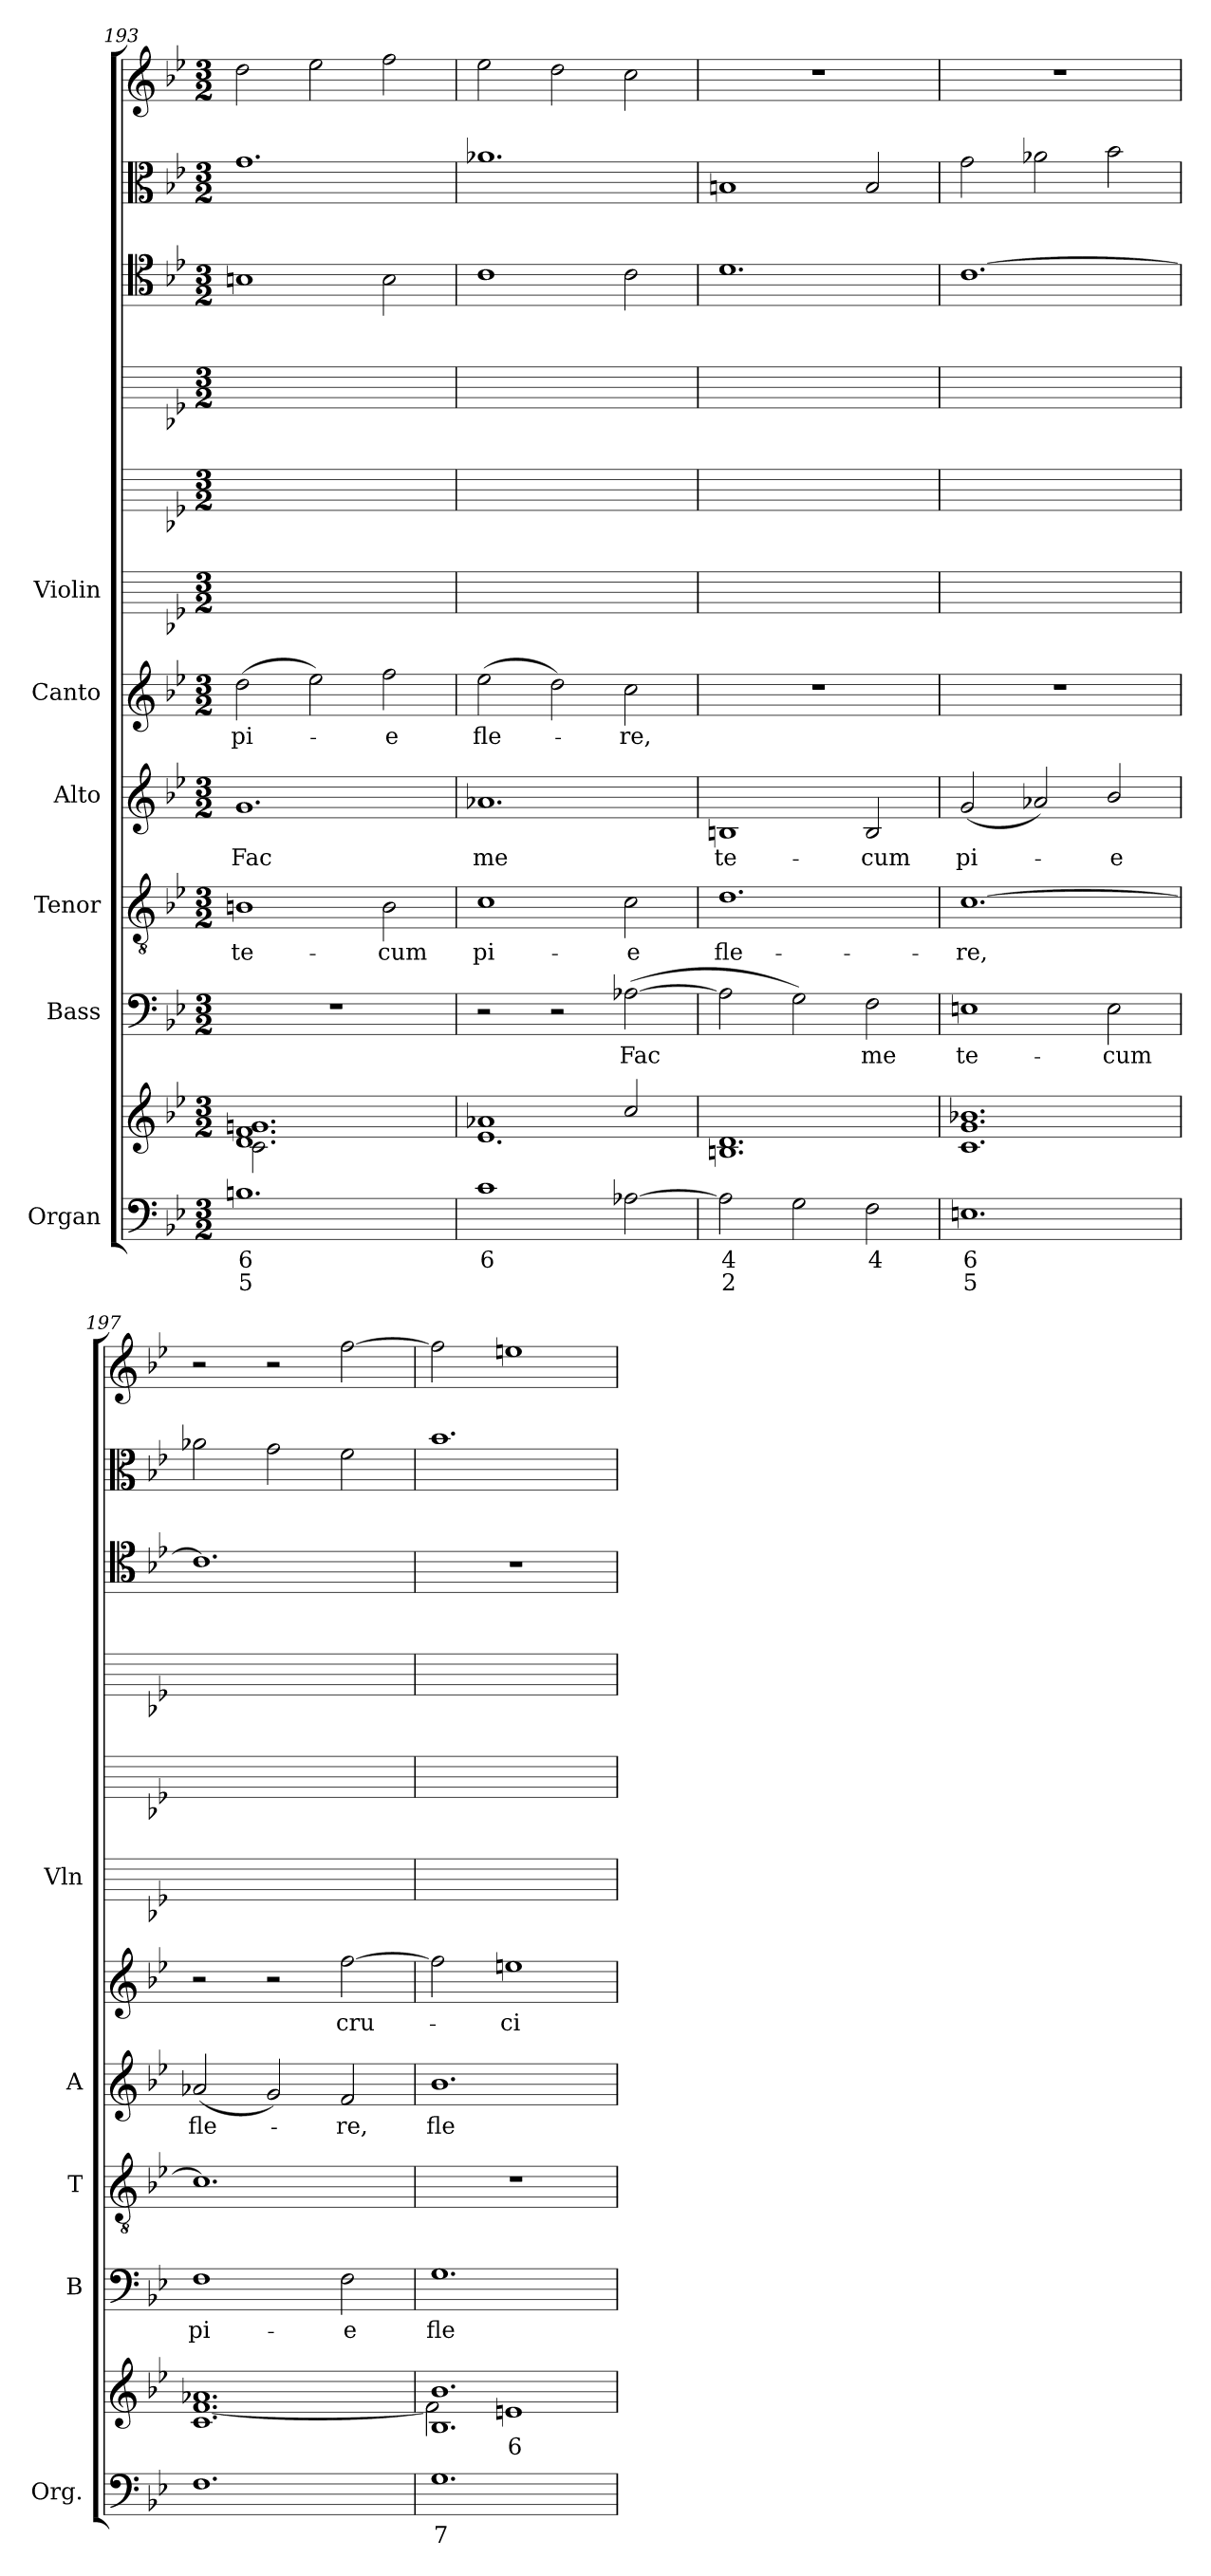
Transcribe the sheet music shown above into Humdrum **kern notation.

**kern	**text	**text	**kern	**text	**kern	**text	**kern	**text	**kern	**text	**kern	**text	**kern	**kern	**kern	**kern	**kern	**kern
*part6	*part6	*part6	*part6	*part6	*part5	*part5	*part4	*part4	*part3	*part3	*part2	*part2	*part1	*part1	*part1	*part1	*part1	*part1
*staff12	*staff12	*staff12	*staff11	*staff11	*staff10	*staff10	*staff9	*staff9	*staff8	*staff8	*staff7	*staff7	*staff6	*staff5	*staff4	*staff3	*staff2	*staff1
*I"Organ	*	*	*	*	*I"Bass	*	*I"Tenor	*	*I"Alto	*	*I"Canto	*	*I"Violin	*	*	*	*	*
*I'Org.	*	*	*	*	*I'B	*	*I'T	*	*I'A	*	*	*	*I'Vln	*	*	*	*	*
!!LO:LB:g=z
*clefF4	*	*	*clefG2	*	*clefF4	*	*clefGv2	*	*clefG2	*	*clefG2	*	*	*	*	*clefC4	*clefC3	*clefG2
*k[b-e-]	*	*	*k[b-e-]	*	*k[b-e-]	*	*k[b-e-]	*	*k[b-e-]	*	*k[b-e-]	*	*k[b-e-]	*k[b-e-]	*k[b-e-]	*k[b-e-]	*k[b-e-]	*k[b-e-]
*B-:	*	*	*B-:	*	*B-:	*	*B-:	*	*B-:	*	*B-:	*	*B-:	*B-:	*B-:	*B-:	*B-:	*B-:
*M3/2	*	*	*M3/2	*	*M3/2	*	*M3/2	*	*M3/2	*	*M3/2	*	*M3/2	*M3/2	*M3/2	*M3/2	*M3/2	*M3/2
=193	=193	=193	=193	=193	=193	=193	=193	=193	=193	=193	=193	=193	=193	=193	=193	=193	=193	=193
*	*	*	*^	*	*	*	*	*	*	*	*	*	*	*	*	*	*	*
*	*	*	*	*^	*	*	*	*	*	*	*	*	*	*	*	*	*	*	*
!	!LO:LY:b	!LO:LY:b	!	!	!LO:N:vis=1	!	!LO:N:vis=1	!	!	!LO:LY:b	!	!LO:LY:b	!	!LO:LY:b	!	!	!	!	!	!
1.Bn	6	5	1.d/ 1.f/ 1.gn/	2c\	1.ryy	.	1.r	.	1Bn	te-	1.g	Fac	(>2dd	pi-	1.ryy	1.ryy	1.ryy	1Bn	1.g	2dd
.	.	.	.	2ryy	.	.	.	.	.	.	.	.	2ee-)	.	.	.	.	.	.	2ee-
!	!	!	!	!	!	!	!	!	!	!LO:LY:b	!	!	!	!LO:LY:b	!	!	!	!	!	!
.	.	.	.	2ryy	.	.	.	.	2B	-cum	.	.	2ff	e	.	.	.	2B	.	2ff
=194	=194	=194	=194	=194	=194	=194	=194	=194	=194	=194	=194	=194	=194	=194	=194	=194	=194	=194	=194	=194
!	!LO:LY:b	!	!	!	!LO:N:vis=1	!	!	!	!	!LO:LY:b	!	!LO:LY:b	!	!LO:LY:b	!	!	!	!	!	!
1c	6	.	1a-X/	1.e-\	1.ryy	.	2r	.	1c	pi-	1.a-X	me	(>2ee-	fle-	1.ryy	1.ryy	1.ryy	1c	1.a-X	2ee-
.	.	.	.	.	.	.	2r	.	.	.	.	.	2dd)	.	.	.	.	.	.	2dd
!	!	!	!	!	!	!	!	!LO:LY:b	!	!LO:LY:b	!	!	!	!LO:LY:b	!	!	!	!	!	!
[2A-X	.	.	2cc/	.	.	.	(>[2A-X	Fac	2c	-e	.	.	2cc	re,	.	.	.	2c	.	2cc
=195	=195	=195	=195	=195	=195	=195	=195	=195	=195	=195	=195	=195	=195	=195	=195	=195	=195	=195	=195	=195
!	!LO:LY:b	!LO:LY:b	!	!LO:N:vis=1	!LO:N:vis=1	!	!	!	!	!LO:LY:b	!	!LO:LY:b	!LO:N:vis=1	!	!	!	!	!	!	!LO:N:vis=1
2A-]	4	2	1.Bn/ 1.d/	1.ryy	1.ryy	.	2A-]	.	1.d	fle-	1Bn	te-	1.r	.	1.ryy	1.ryy	1.ryy	1.d	1Bn	1.r
2G	.	.	.	.	.	.	2G)	.	.	.	.	.	.	.	.	.	.	.	.	.
!	!LO:LY:b	!	!	!	!	!	!	!LO:LY:b	!	!	!	!LO:LY:b	!	!	!	!	!	!	!	!
2F	4	.	.	.	.	.	2F	me	.	.	2B	-cum	.	.	.	.	.	.	2B	.
=196	=196	=196	=196	=196	=196	=196	=196	=196	=196	=196	=196	=196	=196	=196	=196	=196	=196	=196	=196	=196
!	!LO:LY:b	!LO:LY:b	!	!LO:N:vis=1	!LO:N:vis=1	!	!	!LO:LY:b	!	!LO:LY:b	!	!LO:LY:b	!LO:N:vis=1	!	!	!	!	!	!	!LO:N:vis=1
1.En	6	5	1.c/ 1.g/ 1.b-X/	1.ryy	1.ryy	.	1En	te-	[1.c	-re,	(<2g	pi-	1.r	.	1.ryy	1.ryy	1.ryy	[1.c	2g	1.r
.	.	.	.	.	.	.	.	.	.	.	2a-X)	.	.	.	.	.	.	.	2a-X	.
!	!	!	!	!	!	!	!	!LO:LY:b	!	!	!	!LO:LY:b	!	!	!	!	!	!	!	!
.	.	.	.	.	.	.	2E	-cum	.	.	2b-/	e	.	.	.	.	.	.	2b-	.
=197	=197	=197	=197	=197	=197	=197	=197	=197	=197	=197	=197	=197	=197	=197	=197	=197	=197	=197	=197	=197
!	!	!	!	!	!LO:N:vis=1	!	!	!LO:LY:b	!	!	!	!LO:LY:b	!	!	!	!	!	!	!	!
1.F	.	.	1.c/ 1.a-X/	[1.f\	1.ryy	.	1F	pi-	1.c]	.	(<2a-X	fle-	2r	.	1.ryy	1.ryy	1.ryy	1.c]	2a-X	2r
.	.	.	.	.	.	.	.	.	.	.	2g)	.	2r	.	.	.	.	.	2g	2r
!	!	!	!	!	!	!	!	!LO:LY:b	!	!	!	!LO:LY:b	!	!LO:LY:b	!	!	!	!	!	!
.	.	.	.	.	.	.	2F	-e	.	.	2f	re,	[2ff	cru-	.	.	.	.	2f	[2ff
=198	=198	=198	=198	=198	=198	=198	=198	=198	=198	=198	=198	=198	=198	=198	=198	=198	=198	=198	=198	=198
!	!LO:LY:b	!	!	!	!LO:N:vis=1	!	!	!LO:LY:b	!LO:N:vis=1	!	!	!LO:LY:b	!	!	!	!	!	!LO:N:vis=1	!	!
1.G	7	.	1.B-/ 1.b-/	2f\]	1.ryy	.	1.G	fle-	1.r	.	1.b-	fle-	2ff]	.	1.ryy	1.ryy	1.ryy	1.r	1.b-	2ff]
!	!	!	!	!	!	!LO:LY:b	!	!	!	!	!	!	!	!LO:LY:b	!	!	!	!	!	!
.	.	.	.	1en\	.	6	.	.	.	.	.	.	1een	ci-	.	.	.	.	.	1een
*	*	*	*v	*v	*v	*	*	*	*	*	*	*	*	*	*	*	*	*	*	*
=	=	=	=	=	=	=	=	=	=	=	=	=	=	=	=	=	=	=
*-	*-	*-	*-	*-	*-	*-	*-	*-	*-	*-	*-	*-	*-	*-	*-	*-	*-	*-
